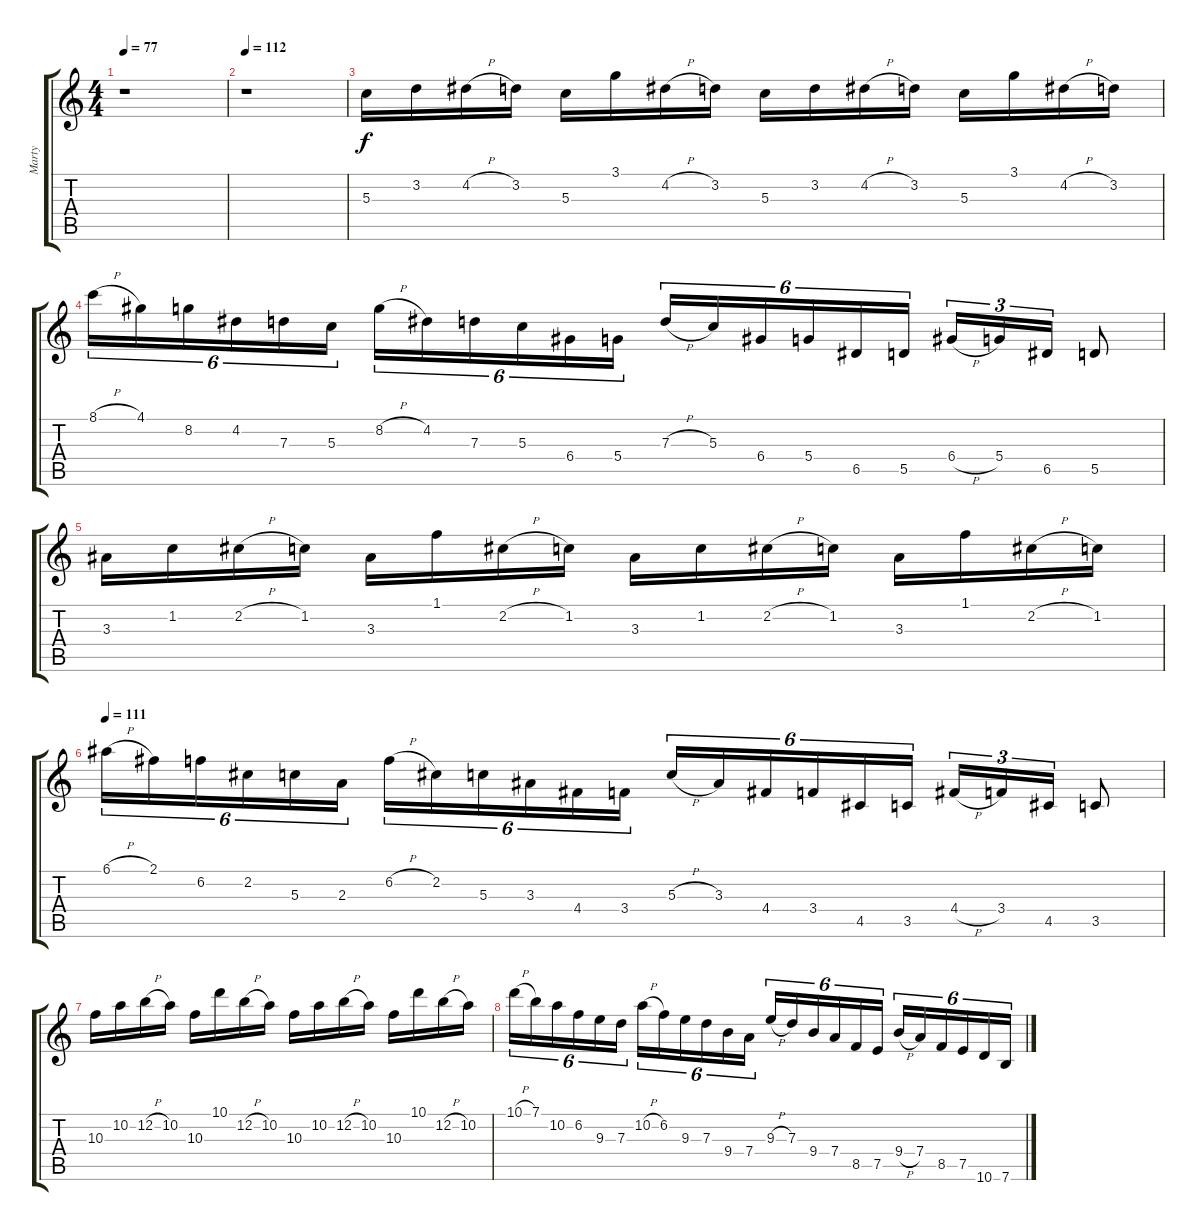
\track ("Marty" "Marty") {instrument distortionguitar}
\staff {score tabs}
\tuning (E4 B3 G3 D3 A2 E2) {hide}
\ts (4 4)
\tempo 77
\clef g2
\ks c
r.1{dy f} |
\tempo 112
r.1 |
5.3.16 3.2.16 4.2{h}.16 3.2.16 5.3.16 3.1.16 4.2{h}.16 3.2.16 5.3.16 3.2.16 4.2{h}.16 3.2.16 5.3.16 3.1.16 4.2{h}.16 3.2.16 |
8.1{h}.16{tu (6 4)} 4.1.16{tu (6 4)} 8.2.16{tu (6 4)} 4.2.16{tu (6 4)} 7.3.16{tu (6 4)} 5.3.16{tu (6 4)} 8.2{h}.16{tu (6 4)} 4.2.16{tu (6 4)} 7.3.16{tu (6 4)} 5.3.16{tu (6 4)} 6.4.16{tu (6 4)} 5.4.16{tu (6 4)} 7.3{h}.16{tu (6 4)} 5.3.16{tu (6 4)} 6.4.16{tu (6 4)} 5.4.16{tu (6 4)} 6.5.16{tu (6 4)} 5.5.16{tu (6 4)} 6.4{h}.16{tu (3 2)} 5.4.16{tu (3 2)} 6.5.16{tu (3 2)} 5.5.8 |
3.3.16 1.2.16 2.2{h}.16 1.2.16 3.3.16 1.1.16 2.2{h}.16 1.2.16 3.3.16 1.2.16 2.2{h}.16 1.2.16 3.3.16 1.1.16 2.2{h}.16 1.2.16 |
\tempo 111
6.1{h}.16{tu (6 4)} 2.1.16{tu (6 4)} 6.2.16{tu (6 4)} 2.2.16{tu (6 4)} 5.3.16{tu (6 4)} 2.3.16{tu (6 4)} 6.2{h}.16{tu (6 4)} 2.2.16{tu (6 4)} 5.3.16{tu (6 4)} 3.3.16{tu (6 4)} 4.4.16{tu (6 4)} 3.4.16{tu (6 4)} 5.3{h}.16{tu (6 4)} 3.3.16{tu (6 4)} 4.4.16{tu (6 4)} 3.4.16{tu (6 4)} 4.5.16{tu (6 4)} 3.5.16{tu (6 4)} 4.4{h}.16{tu (3 2)} 3.4.16{tu (3 2)} 4.5.16{tu (3 2)} 3.5.8 |
10.3.16 10.2.16 12.2{h}.16 10.2.16 10.3.16 10.1.16 12.2{h}.16 10.2.16 10.3.16 10.2.16 12.2{h}.16 10.2.16 10.3.16 10.1.16 12.2{h}.16 10.2.16 |
10.1{h}.16{tu (6 4)} 7.1.16{tu (6 4)} 10.2.16{tu (6 4)} 6.2.16{tu (6 4)} 9.3.16{tu (6 4)} 7.3.16{tu (6 4)} 10.2{h}.16{tu (6 4)} 6.2.16{tu (6 4)} 9.3.16{tu (6 4)} 7.3.16{tu (6 4)} 9.4.16{tu (6 4)} 7.4.16{tu (6 4)} 9.3{h}.16{tu (6 4)} 7.3.16{tu (6 4)} 9.4.16{tu (6 4)} 7.4.16{tu (6 4)} 8.5.16{tu (6 4)} 7.5.16{tu (6 4)} 9.4{h}.16{tu (6 4)} 7.4.16{tu (6 4)} 8.5.16{tu (6 4)} 7.5.16{tu (6 4)} 10.6.16{tu (6 4)} 7.6.16{tu (6 4)}
